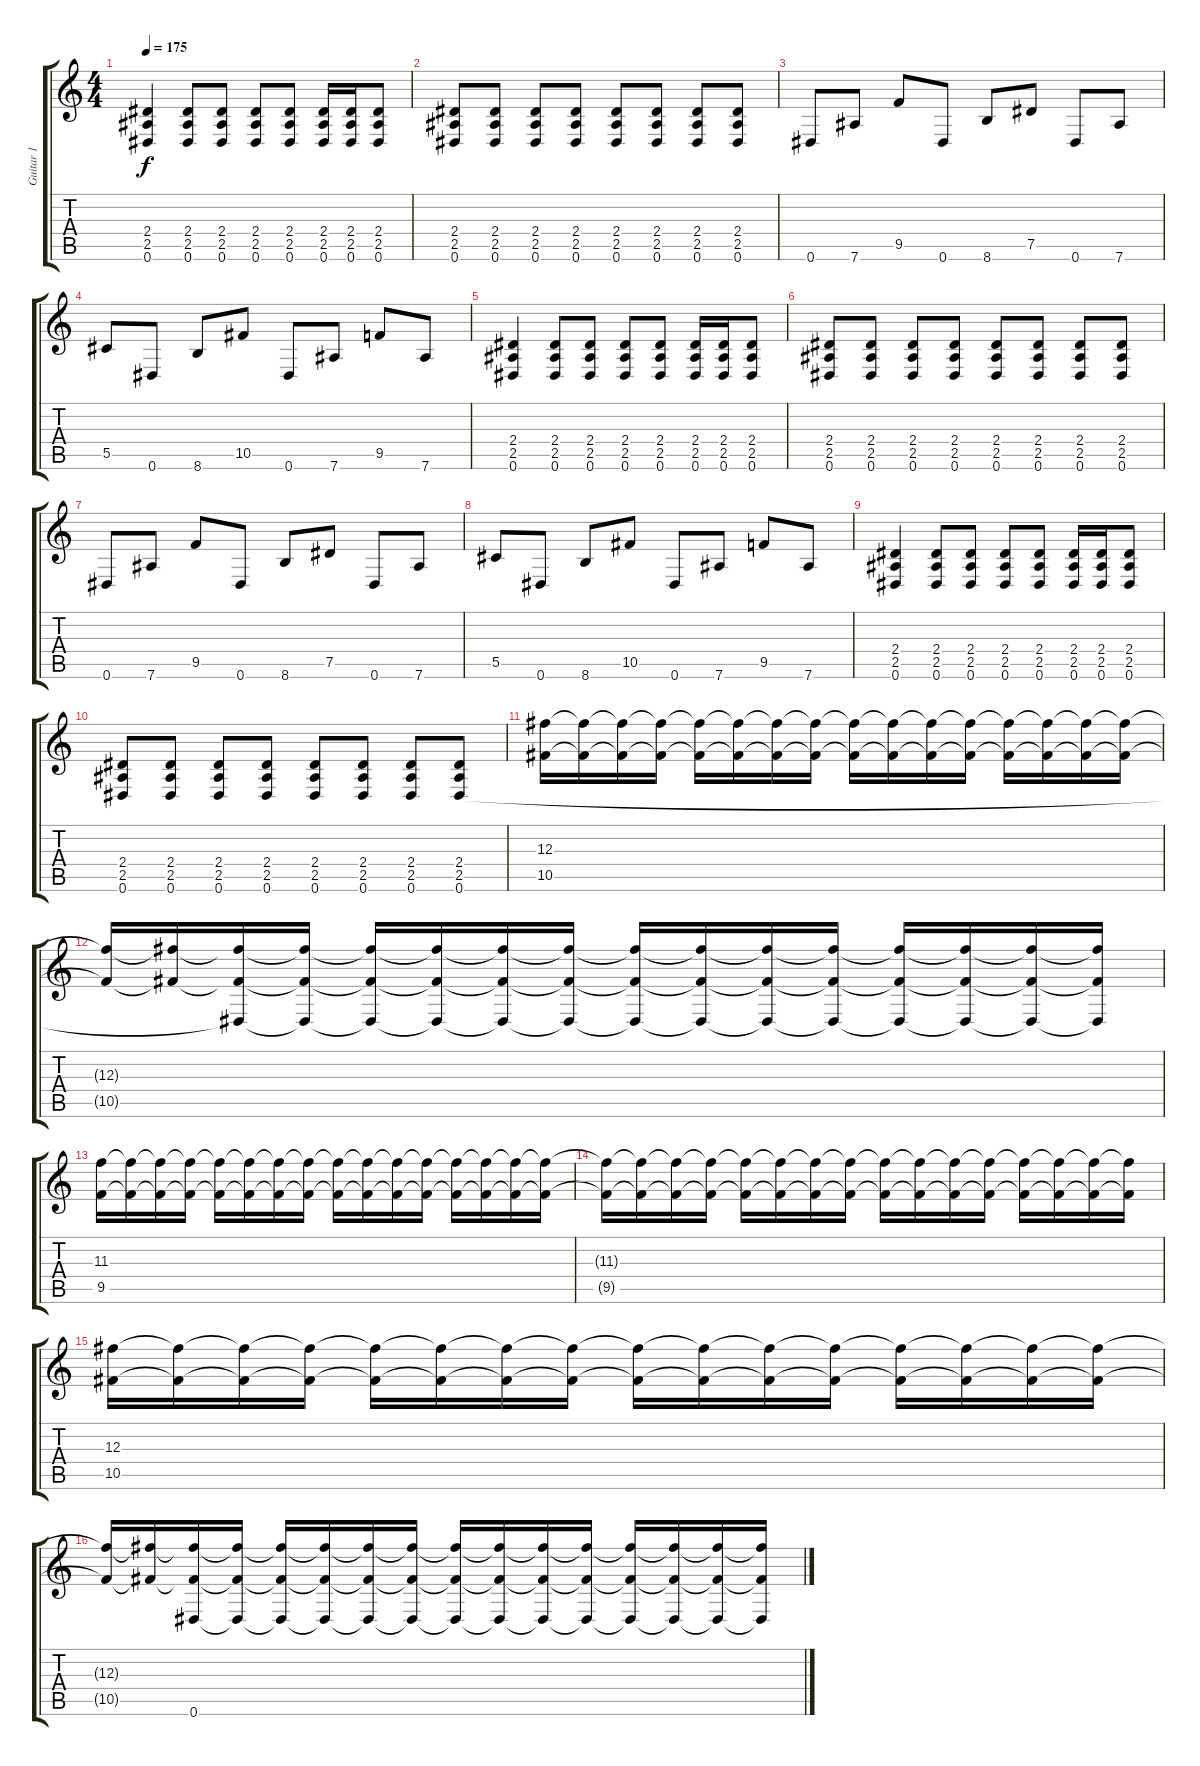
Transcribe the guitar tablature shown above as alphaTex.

\track ("Guitar 1" "Guitar 1") {instrument overdrivenguitar}
\staff {score tabs}
\tuning (Eb4 Bb3 Gb3 Db3 Ab2 Eb2) {hide}
\ts (4 4)
\tempo 175
\clef g2
\ks c
(2.4 2.5 0.6).4{dy f} (2.4 2.5 0.6).8 (2.4 2.5 0.6).8 (2.4 2.5 0.6).8 (2.4 2.5 0.6).8 (2.4 2.5 0.6).16 (2.4 2.5 0.6).16 (2.4 2.5 0.6).8 |
(2.4 2.5 0.6).8 (2.4 2.5 0.6).8 (2.4 2.5 0.6).8 (2.4 2.5 0.6).8 (2.4 2.5 0.6).8 (2.4 2.5 0.6).8 (2.4 2.5 0.6).8 (2.4 2.5 0.6).8 |
0.6.8 7.6.8 9.5.8 0.6.8 8.6.8 7.5.8 0.6.8 7.6.8 |
5.5.8 0.6.8 8.6.8 10.5.8 0.6.8 7.6.8 9.5.8 7.6.8 |
(2.4 2.5 0.6).4 (2.4 2.5 0.6).8 (2.4 2.5 0.6).8 (2.4 2.5 0.6).8 (2.4 2.5 0.6).8 (2.4 2.5 0.6).16 (2.4 2.5 0.6).16 (2.4 2.5 0.6).8 |
(2.4 2.5 0.6).8 (2.4 2.5 0.6).8 (2.4 2.5 0.6).8 (2.4 2.5 0.6).8 (2.4 2.5 0.6).8 (2.4 2.5 0.6).8 (2.4 2.5 0.6).8 (2.4 2.5 0.6).8 |
0.6.8 7.6.8 9.5.8 0.6.8 8.6.8 7.5.8 0.6.8 7.6.8 |
5.5.8 0.6.8 8.6.8 10.5.8 0.6.8 7.6.8 9.5.8 7.6.8 |
(2.4 2.5 0.6).4 (2.4 2.5 0.6).8 (2.4 2.5 0.6).8 (2.4 2.5 0.6).8 (2.4 2.5 0.6).8 (2.4 2.5 0.6).16 (2.4 2.5 0.6).16 (2.4 2.5 0.6).8 |
(2.4 2.5 0.6).8 (2.4 2.5 0.6).8 (2.4 2.5 0.6).8 (2.4 2.5 0.6).8 (2.4 2.5 0.6).8 (2.4 2.5 0.6).8 (2.4 2.5 0.6).8 (2.4 2.5 0.6).8 |
(12.3 10.5).16 (12.3{t} 10.5{t}).16 (12.3{t} 10.5{t}).16 (12.3{t} 10.5{t}).16 (12.3{t} 10.5{t}).16 (12.3{t} 10.5{t}).16 (12.3{t} 10.5{t}).16 (12.3{t} 10.5{t}).16 (12.3{t} 10.5{t}).16 (12.3{t} 10.5{t}).16 (12.3{t} 10.5{t}).16 (12.3{t} 10.5{t}).16 (12.3{t} 10.5{t}).16 (12.3{t} 10.5{t}).16 (12.3{t} 10.5{t}).16 (12.3{t} 10.5{t}).16 |
(12.3{t} 10.5{t}).16 (12.3{t} 10.5{t}).16 (12.3{t} 10.5{t} 0.6{t}).16 (12.3{t} 10.5{t} 0.6{t}).16 (12.3{t} 10.5{t} 0.6{t}).16 (12.3{t} 10.5{t} 0.6{t}).16 (12.3{t} 10.5{t} 0.6{t}).16 (12.3{t} 10.5{t} 0.6{t}).16 (12.3{t} 10.5{t} 0.6{t}).16 (12.3{t} 10.5{t} 0.6{t}).16 (12.3{t} 10.5{t} 0.6{t}).16 (12.3{t} 10.5{t} 0.6{t}).16 (12.3{t} 10.5{t} 0.6{t}).16 (12.3{t} 10.5{t} 0.6{t}).16 (12.3{t} 10.5{t} 0.6{t}).16 (12.3{t} 10.5{t} 0.6{t}).16 |
(11.3 9.5).16 (11.3{t} 9.5{t}).16 (11.3{t} 9.5{t}).16 (11.3{t} 9.5{t}).16 (11.3{t} 9.5{t}).16 (11.3{t} 9.5{t}).16 (11.3{t} 9.5{t}).16 (11.3{t} 9.5{t}).16 (11.3{t} 9.5{t}).16 (11.3{t} 9.5{t}).16 (11.3{t} 9.5{t}).16 (11.3{t} 9.5{t}).16 (11.3{t} 9.5{t}).16 (11.3{t} 9.5{t}).16 (11.3{t} 9.5{t}).16 (11.3{t} 9.5{t}).16 |
(11.3{t} 9.5{t}).16 (11.3{t} 9.5{t}).16 (11.3{t} 9.5{t}).16 (11.3{t} 9.5{t}).16 (11.3{t} 9.5{t}).16 (11.3{t} 9.5{t}).16 (11.3{t} 9.5{t}).16 (11.3{t} 9.5{t}).16 (11.3{t} 9.5{t}).16 (11.3{t} 9.5{t}).16 (11.3{t} 9.5{t}).16 (11.3{t} 9.5{t}).16 (11.3{t} 9.5{t}).16 (11.3{t} 9.5{t}).16 (11.3{t} 9.5{t}).16 (11.3{t} 9.5{t}).16 |
(12.3 10.5).16 (12.3{t} 10.5{t}).16 (12.3{t} 10.5{t}).16 (12.3{t} 10.5{t}).16 (12.3{t} 10.5{t}).16 (12.3{t} 10.5{t}).16 (12.3{t} 10.5{t}).16 (12.3{t} 10.5{t}).16 (12.3{t} 10.5{t}).16 (12.3{t} 10.5{t}).16 (12.3{t} 10.5{t}).16 (12.3{t} 10.5{t}).16 (12.3{t} 10.5{t}).16 (12.3{t} 10.5{t}).16 (12.3{t} 10.5{t}).16 (12.3{t} 10.5{t}).16 |
(12.3{t} 10.5{t}).16 (12.3{t} 10.5{t}).16 (12.3{t} 10.5{t} 0.6).16 (12.3{t} 10.5{t} 0.6{t}).16 (12.3{t} 10.5{t} 0.6{t}).16 (12.3{t} 10.5{t} 0.6{t}).16 (12.3{t} 10.5{t} 0.6{t}).16 (12.3{t} 10.5{t} 0.6{t}).16 (12.3{t} 10.5{t} 0.6{t}).16 (12.3{t} 10.5{t} 0.6{t}).16 (12.3{t} 10.5{t} 0.6{t}).16 (12.3{t} 10.5{t} 0.6{t}).16 (12.3{t} 10.5{t} 0.6{t}).16 (12.3{t} 10.5{t} 0.6{t}).16 (12.3{t} 10.5{t} 0.6{t}).16 (12.3{t} 10.5{t} 0.6{t}).16
